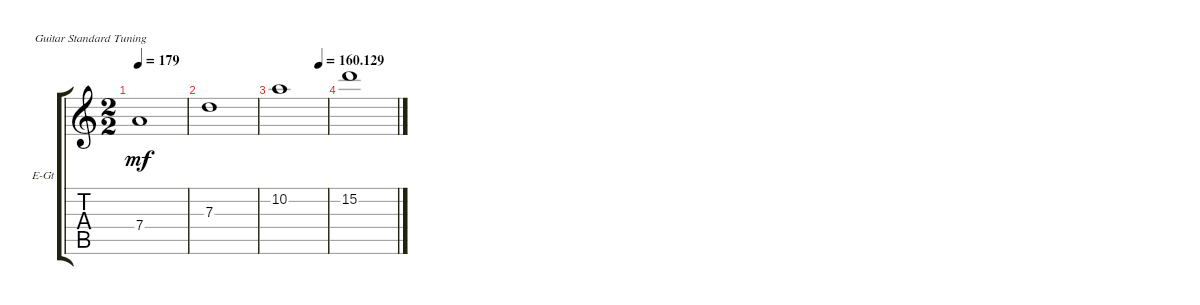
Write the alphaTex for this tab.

\defaultSystemsLayout 4
\bracketExtendMode groupsimilarinstruments
\firstSystemTrackNameOrientation horizontal
\otherSystemsTrackNameOrientation horizontal
\track ("Electric Guitar" "E-Gt") {instrument overdrivenguitar}
\staff {score tabs}
\tuning (E4 B3 G3 D3 A2 E2)
\ts (2 2)
\tempo 179
\clef g2
\ks c
7.4.1{dy mf} |
7.3.1 |
\tempo (160.129 0.833333)
10.2.1 |
15.2.1
